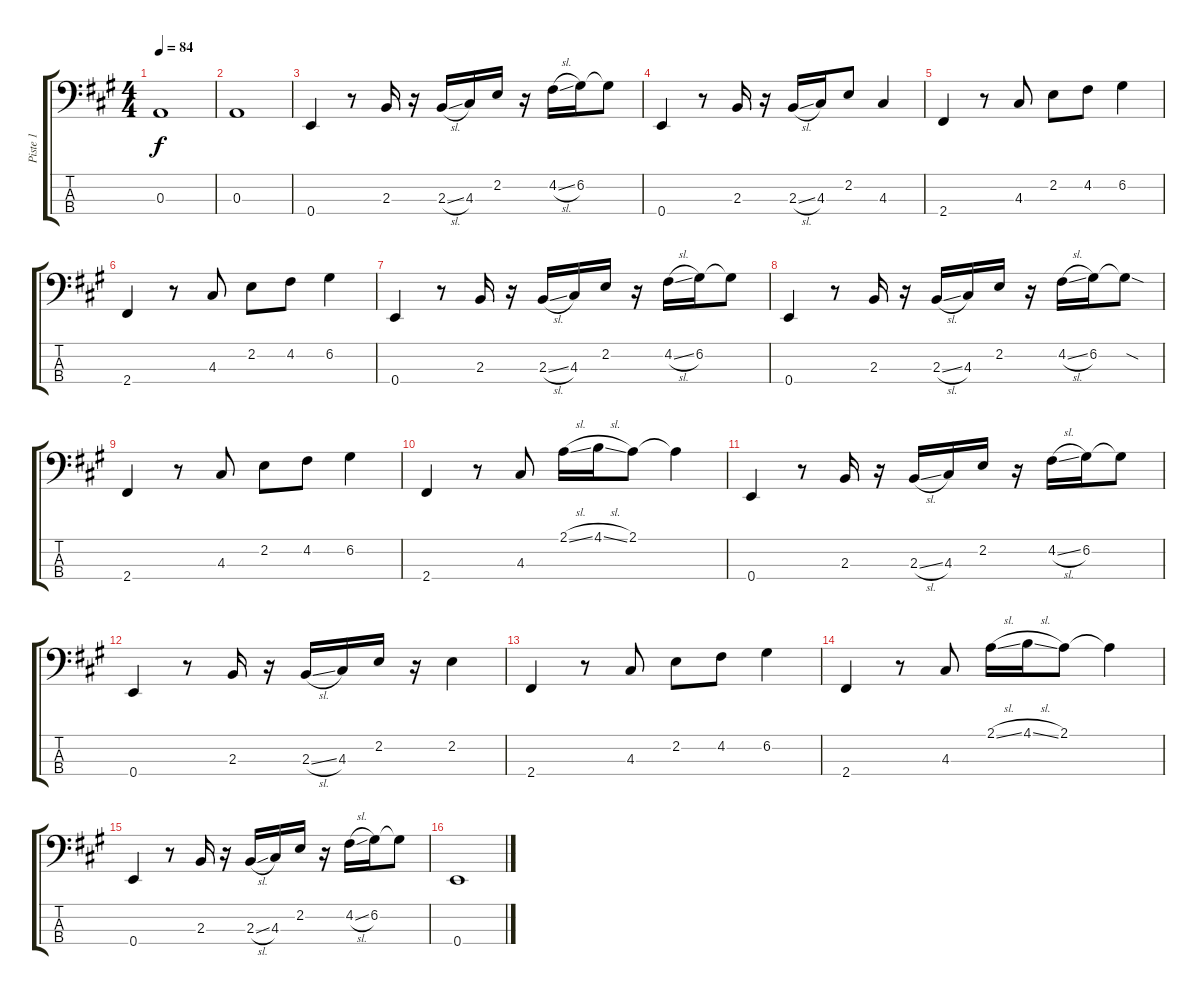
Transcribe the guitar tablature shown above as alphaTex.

\track ("Piste 1" "Piste 1") {instrument electricbassfinger}
\staff {score tabs}
\tuning (G2 D2 A1 E1) {hide}
\ts (4 4)
\tempo 84
\clef f4
\ks a
0.3.1{dy f} |
0.3.1 |
0.4.4 r.8 2.3.16 r.16 2.3{sl}.16 4.3.16 2.2.16 r.16 4.2{sl}.16 6.2.16 6.2{t}.8 |
0.4.4 r.8 2.3.16 r.16 2.3{sl}.16 4.3.16 2.2.8 4.3.4 |
2.4.4 r.8 4.3.8 2.2.8 4.2.8 6.2.4 |
2.4.4 r.8 4.3.8 2.2.8 4.2.8 6.2.4 |
0.4.4 r.8 2.3.16 r.16 2.3{sl}.16 4.3.16 2.2.16 r.16 4.2{sl}.16 6.2.16 6.2{t}.8 |
0.4.4 r.8 2.3.16 r.16 2.3{sl}.16 4.3.16 2.2.16 r.16 4.2{sl}.16 6.2.16 6.2{sod t}.8 |
2.4.4 r.8 4.3.8 2.2.8 4.2.8 6.2.4 |
2.4.4 r.8 4.3.8 2.1{sl}.16 4.1{sl}.16 2.1.8 2.1{t}.4 |
0.4.4 r.8 2.3.16 r.16 2.3{sl}.16 4.3.16 2.2.16 r.16 4.2{sl}.16 6.2.16 6.2{t}.8 |
0.4.4 r.8 2.3.16 r.16 2.3{sl}.16 4.3.16 2.2.16 r.16 2.2.4 |
2.4.4 r.8 4.3.8 2.2.8 4.2.8 6.2.4 |
2.4.4 r.8 4.3.8 2.1{sl}.16 4.1{sl}.16 2.1.8 2.1{t}.4 |
0.4.4 r.8 2.3.16 r.16 2.3{sl}.16 4.3.16 2.2.16 r.16 4.2{sl}.16 6.2.16 6.2{t}.8 |
0.4.1
